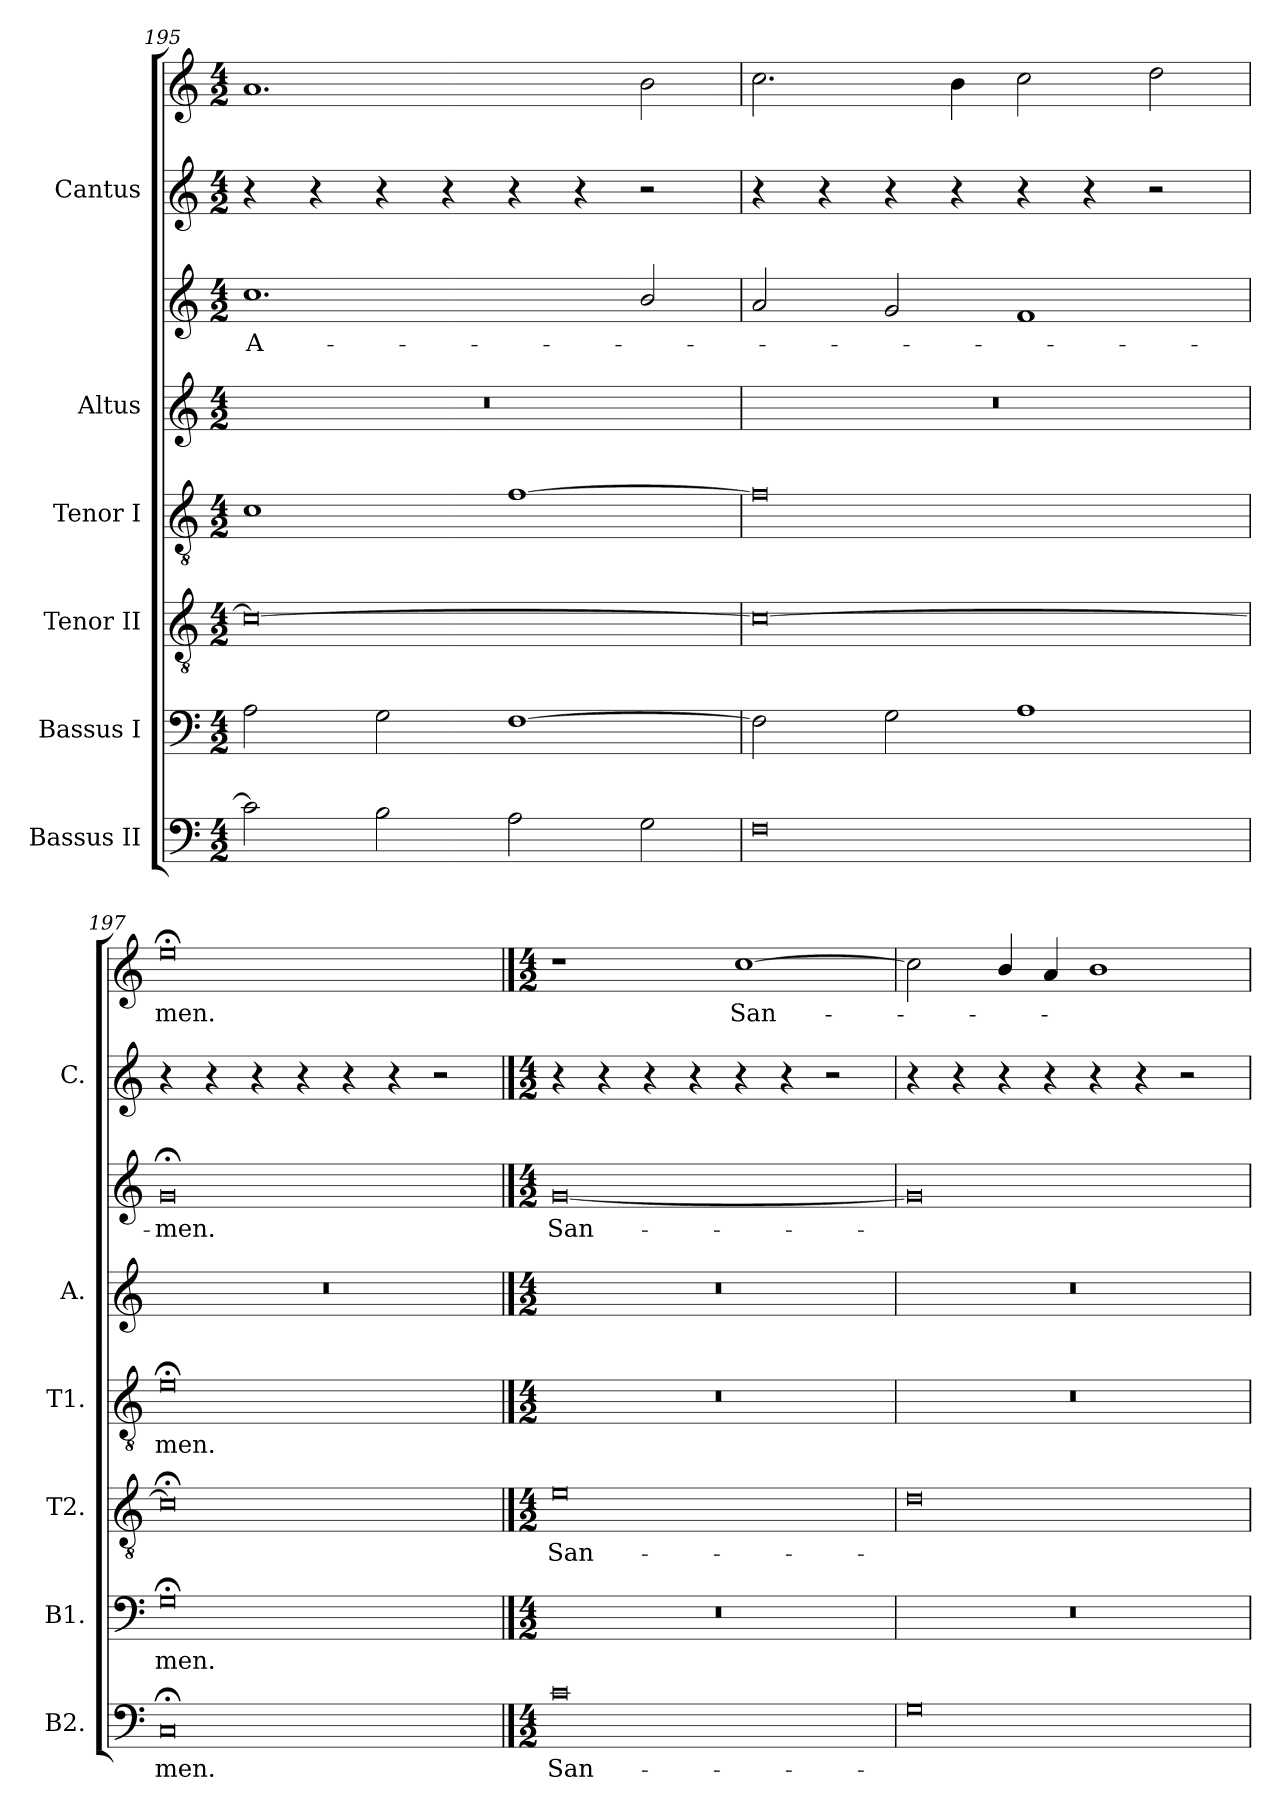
**kern	**text	**kern	**text	**kern	**text	**kern	**text	**kern	**kern	**text	**kern	**kern	**text
*part6	*part6	*part5	*part5	*part4	*part4	*part3	*part3	*part2	*part2	*part2	*part1	*part1	*part1
*staff8	*staff8	*staff7	*staff7	*staff6	*staff6	*staff5	*staff5	*staff4	*staff3	*staff3	*staff2	*staff1	*staff1
*I"Bassus II	*	*I"Bassus I	*	*I"Tenor II	*	*I"Tenor I	*	*I"Altus	*	*	*I"Cantus	*	*
*I'B2.	*	*I'B1.	*	*I'T2.	*	*I'T1.	*	*I'A.	*	*	*I'C.	*	*
*clefF4	*	*clefF4	*	*clefGv2	*	*clefGv2	*	*clefG2	*clefG2	*	*clefG2	*clefG2	*
*	*	*	*	*ITrd7c12	*	*ITrd7c12	*	*	*	*	*	*	*
*k[]	*	*k[]	*	*k[]	*	*k[]	*	*k[]	*k[]	*	*k[]	*k[]	*
*C:	*	*C:	*	*C:	*	*C:	*	*C:	*C:	*	*C:	*C:	*
*M4/2	*	*M4/2	*	*M4/2	*	*M4/2	*	*M4/2	*M4/2	*	*M4/2	*M4/2	*
=195	=195	=195	=195	=195	=195	=195	=195	=195	=195	=195	=195	=195	=195
!	!	!	!	!	!	!	!	!LO:N:vis=1	!	!	!	!	!
!	!	!	!	!	!	!	!	!	!	!LO:LY:b:color=#000000	!	!	!
2ci\]	.	2Ai\	.	0Ci_	.	1Ci	.	0r	1.cci	A-	4r	1.ai	.
.	.	.	.	.	.	.	.	.	.	.	4r	.	.
2Bi\	.	2Gi\	.	.	.	.	.	.	.	.	4r	.	.
.	.	.	.	.	.	.	.	.	.	.	4r	.	.
2Ai\	.	[1Fi	.	.	.	[1Fi	.	.	.	.	4r	.	.
.	.	.	.	.	.	.	.	.	.	.	4r	.	.
2Gi\	.	.	.	.	.	.	.	.	2bi/	.	2r	2bi\	.
=196	=196	=196	=196	=196	=196	=196	=196	=196	=196	=196	=196	=196	=196
!	!	!	!	!	!	!	!	!LO:N:vis=1	!	!	!	!	!
0Fi	.	2Fi\]	.	0Ci_	.	0Fi]	.	0r	2ai/	.	4r	2.cci\	.
.	.	.	.	.	.	.	.	.	.	.	4r	.	.
.	.	2Gi\	.	.	.	.	.	.	2gi/	.	4r	.	.
.	.	.	.	.	.	.	.	.	.	.	4r	4bi\	.
.	.	1Ai	.	.	.	.	.	.	1fi	.	4r	2cci\	.
.	.	.	.	.	.	.	.	.	.	.	4r	.	.
.	.	.	.	.	.	.	.	.	.	.	2r	2ddi\	.
=197	=197	=197	=197	=197	=197	=197	=197	=197	=197	=197	=197	=197	=197
!	!LO:LY:b:color=#000000	!	!	!	!	!	!	!	!	!	!	!	!
!	!	!	!LO:LY:b:color=#000000	!	!	!	!	!	!	!	!	!	!
!	!	!	!	!	!	!	!LO:LY:b:color=#000000	!LO:N:vis=1	!	!	!	!	!
!	!	!	!	!	!	!	!	!	!	!LO:LY:b:color=#000000	!	!	!
!	!	!	!	!	!	!	!	!	!	!	!	!	!LO:LY:b:color=#000000
0C;i	-men.	0G;i	-men.	0C;i]	.	0E;i	-men.	0r	0g;i	-men.	4r	0ee;i	-men.
.	.	.	.	.	.	.	.	.	.	.	4r	.	.
.	.	.	.	.	.	.	.	.	.	.	4r	.	.
.	.	.	.	.	.	.	.	.	.	.	4r	.	.
.	.	.	.	.	.	.	.	.	.	.	4r	.	.
.	.	.	.	.	.	.	.	.	.	.	4r	.	.
.	.	.	.	.	.	.	.	.	.	.	2r	.	.
!!LO:PB:g=z
==1	==1	==1	==1	==1	==1	==1	==1	==1	==1	==1	==1	==1	==1
*M4/2	*	*M4/2	*	*M4/2	*	*M4/2	*	*M4/2	*M4/2	*	*M4/2	*M4/2	*
!	!LO:LY:b:color=#000000	!LO:N:vis=1	!	!	!	!	!	!	!	!	!	!	!
!	!	!	!	!	!LO:LY:b:color=#000000	!LO:N:vis=1	!	!LO:N:vis=1	!	!	!	!	!
!	!	!	!	!	!	!	!	!	!	!LO:LY:b:color=#000000	!	!	!
0ci	San-	0r	.	0Ei	San-	0r	.	0r	[0gi	San-	4r	1r	.
.	.	.	.	.	.	.	.	.	.	.	4r	.	.
.	.	.	.	.	.	.	.	.	.	.	4r	.	.
.	.	.	.	.	.	.	.	.	.	.	4r	.	.
!	!	!	!	!	!	!	!	!	!	!	!	!	!LO:LY:b:color=#000000
.	.	.	.	.	.	.	.	.	.	.	4r	[1cci	San-
.	.	.	.	.	.	.	.	.	.	.	4r	.	.
.	.	.	.	.	.	.	.	.	.	.	2r	.	.
=2	=2	=2	=2	=2	=2	=2	=2	=2	=2	=2	=2	=2	=2
!	!	!LO:N:vis=1	!	!	!	!LO:N:vis=1	!	!LO:N:vis=1	!	!	!	!	!
0Gi	.	0r	.	0Di	.	0r	.	0r	0gi]	.	4r	2cci\]	.
.	.	.	.	.	.	.	.	.	.	.	4r	.	.
.	.	.	.	.	.	.	.	.	.	.	4r	4bi/	.
.	.	.	.	.	.	.	.	.	.	.	4r	4ai/	.
.	.	.	.	.	.	.	.	.	.	.	4r	1bi	.
.	.	.	.	.	.	.	.	.	.	.	4r	.	.
.	.	.	.	.	.	.	.	.	.	.	2r	.	.
=	=	=	=	=	=	=	=	=	=	=	=	=	=
*-	*-	*-	*-	*-	*-	*-	*-	*-	*-	*-	*-	*-	*-
